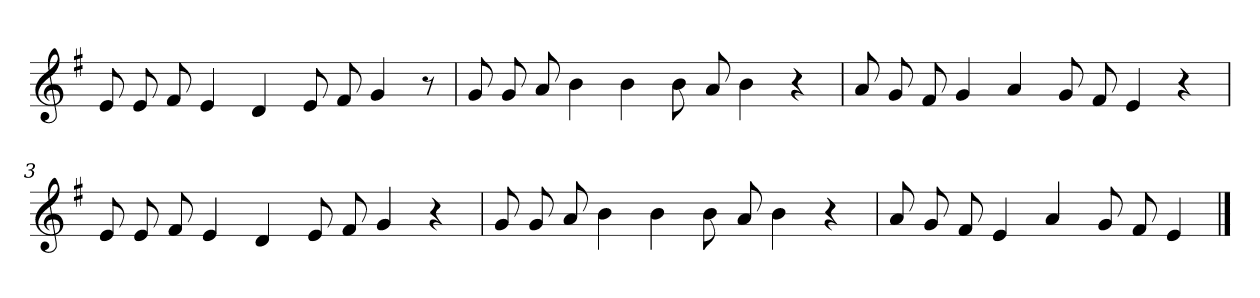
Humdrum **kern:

**kern
*part1
*staff1
*clefG2
*k[f#]
*e:
=
8e
8e
8f#
4e
4d
8e
8f#
4g
8r
=1
8g
8g
8a
4b
4b
8b
8a
4b
4r
=2
8a
8g
8f#
4g
4a
8g
8f#
4e
4r
=3
8e
8e
8f#
4e
4d
8e
8f#
4g
4r
=4
8g
8g
8a
4b
4b
8b
8a
4b
4r
=5
8a
8g
8f#
4e
4a
8g
8f#
4e
==
*-
